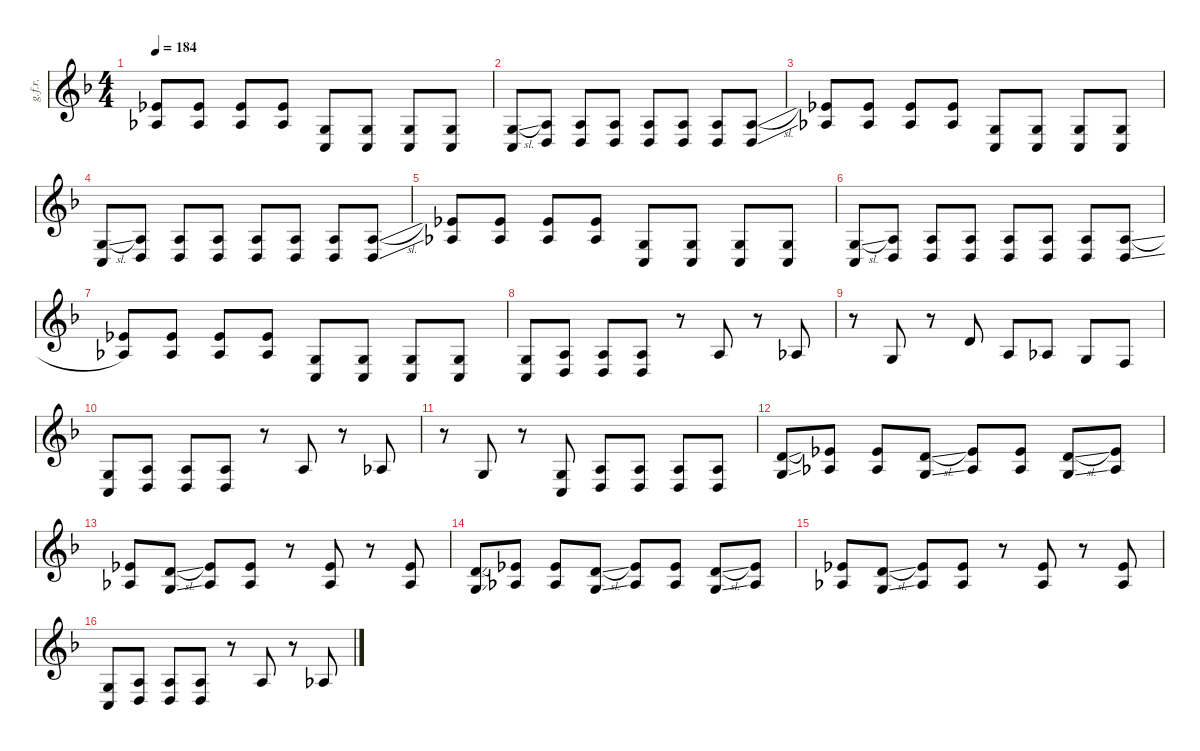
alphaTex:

\defaultSystemsLayout 4
\hideDynamics
\bracketExtendMode nobrackets
\otherSystemsTrackNameOrientation horizontal
\track ("Guitar Folder R" "g.f.r.") {instrument distortionguitar}
\staff {score}
\tuning (D4 A3 F3 C3 G2 C2)
\ts (4 4)
\tempo 184
\clef g2
\ks dminor
(8.6 8.5).8{dy mf} (8.5 8.6).8 (8.5 8.6).8 (8.5 8.6).8 (0.6 0.5).8 (0.5 0.6).8 (0.6 0.5).8 (0.5 0.6).8 |
(0.6 0.5{sl}).8 (2.6 2.5).8 (2.6 2.5).8 (2.6 2.5).8 (2.6 2.5).8 (2.6 2.5).8 (2.6 2.5).8 (2.6{sl} 2.5{sl}).8 |
(8.6 8.5).8 (8.5 8.6).8 (8.5 8.6).8 (8.5 8.6).8 (0.6 0.5).8 (0.5 0.6).8 (0.6 0.5).8 (0.5 0.6).8 |
(0.6 0.5{sl}).8 (2.6 2.5).8 (2.6 2.5).8 (2.6 2.5).8 (2.6 2.5).8 (2.6 2.5).8 (2.6 2.5).8 (2.6{sl} 2.5{sl}).8 |
(8.6 8.5).8 (8.5 8.6).8 (8.5 8.6).8 (8.5 8.6).8 (0.6 0.5).8 (0.5 0.6).8 (0.6 0.5).8 (0.5 0.6).8 |
(0.6 0.5{sl}).8 (2.6 2.5).8 (2.6 2.5).8 (2.6 2.5).8 (2.6 2.5).8 (2.6 2.5).8 (2.6 2.5).8 (2.6{sl} 2.5{sl}).8 |
(8.6 8.5).8 (8.5 8.6).8 (8.5 8.6).8 (8.5 8.6).8 (0.6 0.5).8 (0.5 0.6).8 (0.6 0.5).8 (0.5 0.6).8 |
(0.6 0.5).8 (2.6 2.5).8 (2.6 2.5).8 (2.5 2.6).8 r.8 9.6.8 r.8 8.6.8 |
r.8 7.6.8 r.8 7.5.8 9.6.8 8.6.8 7.6.8 5.6.8 |
(0.6 0.5).8 (2.6 2.5).8 (2.6 2.5).8 (2.5 2.6).8 r.8 9.6.8 r.8 8.6.8 |
r.8 7.6.8 r.8 (0.6 0.5).8 (2.5 2.6).8 (2.6 2.5).8 (2.5 2.6).8 (2.5 2.6).8 |
(7.6{sl} 7.5{sl}).8 (8.6 8.5).8 (8.6 8.5).8 (7.6{sl} 7.5{sl}).8 (8.6 8.5).8 (8.6 8.5).8 (7.6{sl} 7.5{sl}).8 (8.6 8.5).8 |
(8.6 8.5).8 (7.6{sl} 7.5{sl}).8 (8.6 8.5).8 (8.6 8.5).8 r.8 (8.6 8.5).8 r.8 (8.6 8.5).8 |
(7.6{sl} 7.5{sl}).8 (8.6 8.5).8 (8.6 8.5).8 (7.6{sl} 7.5{sl}).8 (8.6 8.5).8 (8.6 8.5).8 (7.6{sl} 7.5{sl}).8 (8.6 8.5).8 |
(8.6 8.5).8 (7.6{sl} 7.5{sl}).8 (8.6 8.5).8 (8.6 8.5).8 r.8 (8.6 8.5).8 r.8 (8.6 8.5).8 |
(0.6 0.5).8 (2.6 2.5).8 (2.6 2.5).8 (2.5 2.6).8 r.8 9.6.8 r.8 8.6.8
